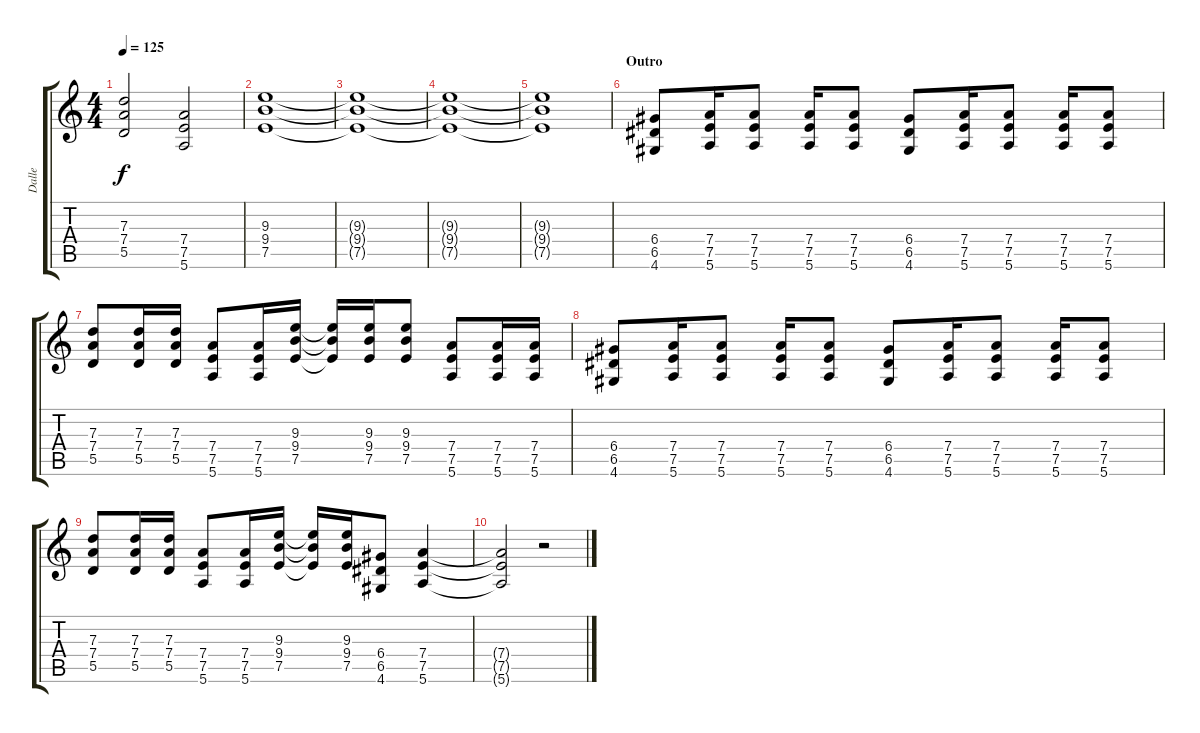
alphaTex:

\track ("Dalle" "Dalle") {instrument overdrivenguitar}
\staff {score tabs}
\tuning (E4 B3 G3 D3 A2 E2) {hide}
\ts (4 4)
\tempo 125
\clef g2
\ks c
(7.3 7.4 5.5).2{dy f} (7.4 7.5 5.6).2 |
(9.3 9.4 7.5).1 |
(9.3{t} 9.4{t} 7.5{t}).1 |
(9.3{t} 9.4{t} 7.5{t}).1 |
(9.3{t} 9.4{t} 7.5{t}).1 |
\section ("" "Outro")
(6.4 6.5 4.6).8 (7.4 7.5 5.6).16 (7.4 7.5 5.6).8 (7.4 7.5 5.6).16 (7.4 7.5 5.6).8 (6.4 6.5 4.6).8 (7.4 7.5 5.6).16 (7.4 7.5 5.6).8 (7.4 7.5 5.6).16 (7.4 7.5 5.6).8 |
(7.3 7.4 5.5).8 (7.3 7.4 5.5).16 (7.3 7.4 5.5).16 (7.4 7.5 5.6).8 (7.4 7.5 5.6).16 (9.3 9.4 7.5).16 (9.3{t} 9.4{t} 7.5{t}).16 (9.3 9.4 7.5).16 (9.3 9.4 7.5).8 (7.4 7.5 5.6).8 (7.4 7.5 5.6).16 (7.4 7.5 5.6).16 |
(6.4 6.5 4.6).8 (7.4 7.5 5.6).16 (7.4 7.5 5.6).8 (7.4 7.5 5.6).16 (7.4 7.5 5.6).8 (6.4 6.5 4.6).8 (7.4 7.5 5.6).16 (7.4 7.5 5.6).8 (7.4 7.5 5.6).16 (7.4 7.5 5.6).8 |
(7.3 7.4 5.5).8 (7.3 7.4 5.5).16 (7.3 7.4 5.5).16 (7.4 7.5 5.6).8 (7.4 7.5 5.6).16 (9.3 9.4 7.5).16 (9.3{t} 9.4{t} 7.5{t}).16 (9.3 9.4 7.5).16 (6.4 6.5 4.6).8 (7.4 7.5 5.6).4 |
(7.4{t} 7.5{t} 5.6{t}).2 r.2
